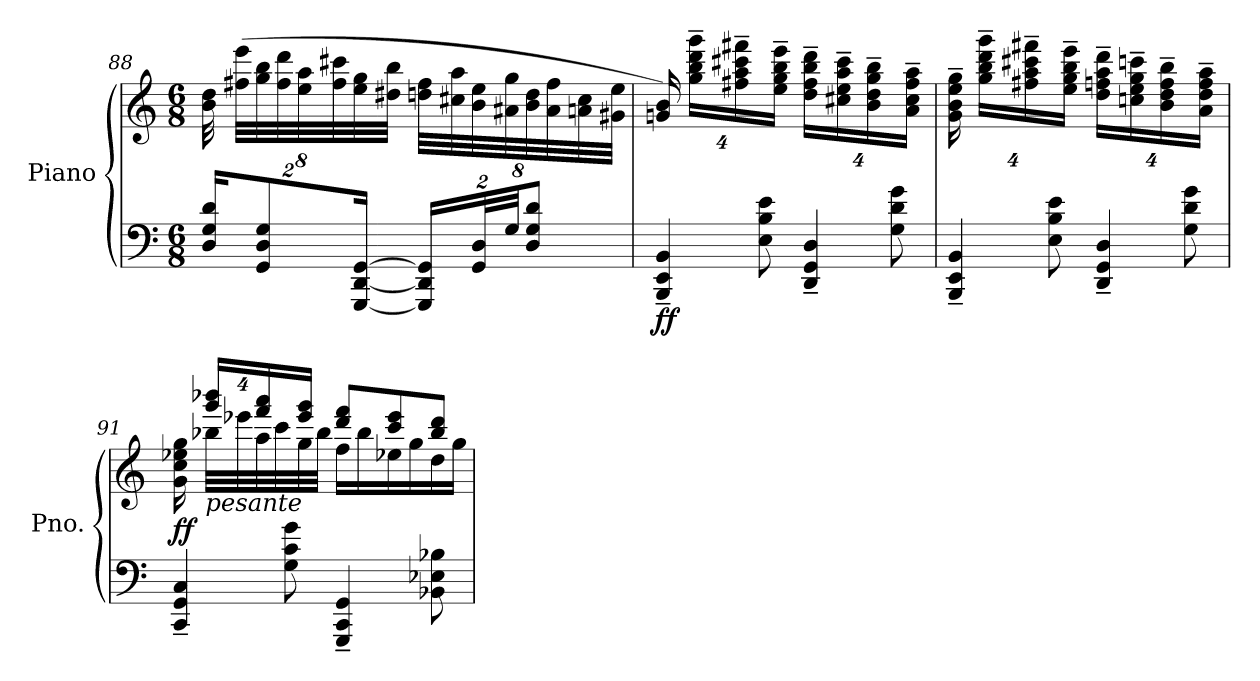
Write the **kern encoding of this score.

**kern	**kern	**dynam
*part1	*part1	*part1
*staff2	*staff1	*staff1/2
*I"Piano	*	*
*I'Pno.	*	*
!!LO:LB:g=z
*clefF4	*clefG2	*
*k[]	*k[]	*
*M6/8	*M6/8	*
*Xbrackettup	*Xbrackettup	*
=88	=88	=88
32%3D/ 32%3G/ 32%3d/KL	64%3b\ 64%3dd\	.
.	(>64%3ff#X\ 64%3eee\LL	.
16%3GG/ 16%3D/ 16%3G/	64%3gg\ 64%3bb\	.
.	64%3ff#\ 64%3ddd\	.
.	64%3ee\ 64%3aa\	.
.	64%3ff#\ 64%3ccc#X\	.
[32%3GGG/ [32%3DD/ [32%3GG/Jk	64%3ee\ 64%3gg\	.
.	64%3dd#X\ 64%3bb\JJ	.
32%3GGG/] 32%3DD/] 32%3GG/]LL	64%3ddn\ 64%3ff#\LL	.
.	64%3cc#X\ 64%3aa\	.
64%3GG/ 64%3D/L	64%3b\ 64%3ee\	.
64%3G/JJ	64%3a#X\ 64%3gg\	.
16%3D/ 16%3G/ 16%3d/J	64%3b\ 64%3dd\	.
.	64%3a#\ 64%3ff#\	.
.	64%3an\ 64%3cc#\	.
.	64%3g#X\ 64%3ee\JJ	.
=89	=89	=89
!	!	!LO:DY:b=2
4BBB/~ 4EE/~ 4BB/~	32%3gn/ 32%3b/)	ff
.	32%3gg\~ 32%3bb\~ 32%3ddd\~ 32%3ggg\~L	.
.	32%3ff#X\~ 32%3aa\~ 32%3ccc#X\~ 32%3fff#X\~	.
8E\ 8B\ 8e\	.	.
.	32%3ee\~ 32%3gg\~ 32%3bb\~ 32%3eee\~J	.
4DD/~ 4GG/~ 4D/~	32%3dd\~ 32%3ff#\~ 32%3bb\~ 32%3ddd\~L	.
.	32%3cc#X\~ 32%3ee\~ 32%3aa\~ 32%3ccc#\~	.
.	32%3b\~ 32%3dd\~ 32%3gg\~ 32%3bb\~	.
8G\ 8d\ 8g\	.	.
.	32%3a\~ 32%3cc#\~ 32%3ff#\~ 32%3aa\~J	.
=90	=90	=90
4BBB/~ 4EE/~ 4BB/~	32%3g\~ 32%3b\~ 32%3ee\~ 32%3gg\~	.
.	32%3gg\~ 32%3bb\~ 32%3ddd\~ 32%3ggg\~L	.
.	32%3ff#X\~ 32%3aa\~ 32%3ccc#X\~ 32%3fff#X\~	.
8E\ 8B\ 8e\	.	.
.	32%3ee\~ 32%3gg\~ 32%3bb\~ 32%3eee\~J	.
4DD/~ 4GG/~ 4D/~	32%3dd\~ 32%3ffn\~ 32%3aa\~ 32%3ddd\~L	.
.	32%3ccn\~ 32%3ee\~ 32%3gg\~ 32%3cccn\~	.
.	32%3b\~ 32%3dd\~ 32%3ff\~ 32%3bb\~	.
8G\ 8d\ 8g\	.	.
.	32%3a\~ 32%3dd\~ 32%3ff\~ 32%3aa\~J	.
!!LO:LB:g=z
=91	=91	=91
*	*^	*
*	*	*Xtuplet	*
!	!	!	!LO:DY:b
4CC/~ 4GG/~ 4C/~	32%3g\ 32%3cc\ 32%3ee-X\ 32%3gg\	32%3ryy	ff
!	!LO:TX:b:i:t=pesante	!	!
.	32%3ggg/ 32%3bbb-X/L	64%3bb-X\LL	.
.	.	64%3eee-X\	.
.	32%3fff/ 32%3aaa/	64%3aa\	.
.	.	64%3ccc\	.
8G\ 8c\ 8g\	.	.	.
.	32%3eee-/ 32%3ggg/J	64%3gg\	.
.	.	64%3bb-\JJ	.
4GGG/~ 4CC/~ 4GG/~	8ddd/ 8fff/L	16ff\LL	.
.	.	16bb-\	.
.	8ccc/ 8eee-/	16ee-X\	.
.	.	16gg\	.
8BB-X\ 8E-X\ 8B-X\	8bb-/ 8ddd/J	16dd\	.
.	.	16gg\JJ	.
*	*v	*v	*
=	=	=
*-	*-	*-
